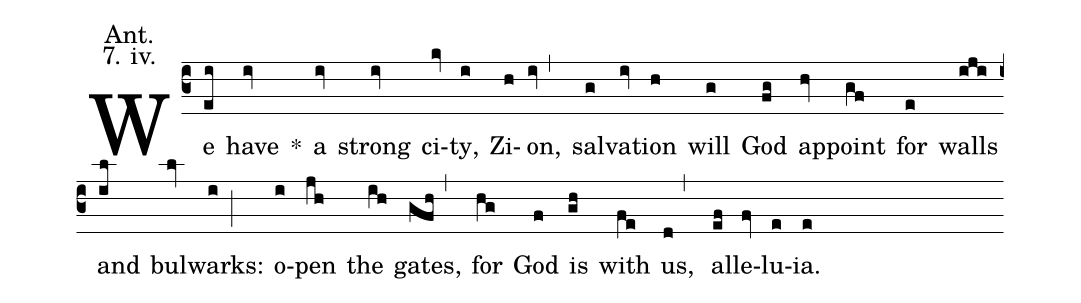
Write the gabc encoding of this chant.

annotation: Ant.;
annotation: 7. iv.;
%%
(c3) We(ei) have(iv) <sp>*</sp>() a(iv) strong(iv) ci(kv)ty,(i) Zi(h)on,(iv,) sal(g)va(iv)tion(h) will(g) God(fg) ap(hv)point(gf) for(e) walls(iji) and(il) bul(lv)warks:(i;) o(i)pen(jh) the(ih) gates,(gfh,) for(hg) God(f) is(gh) with(fe) us,(d,) al(ef)le(fv)lu(e)ia.(e)
